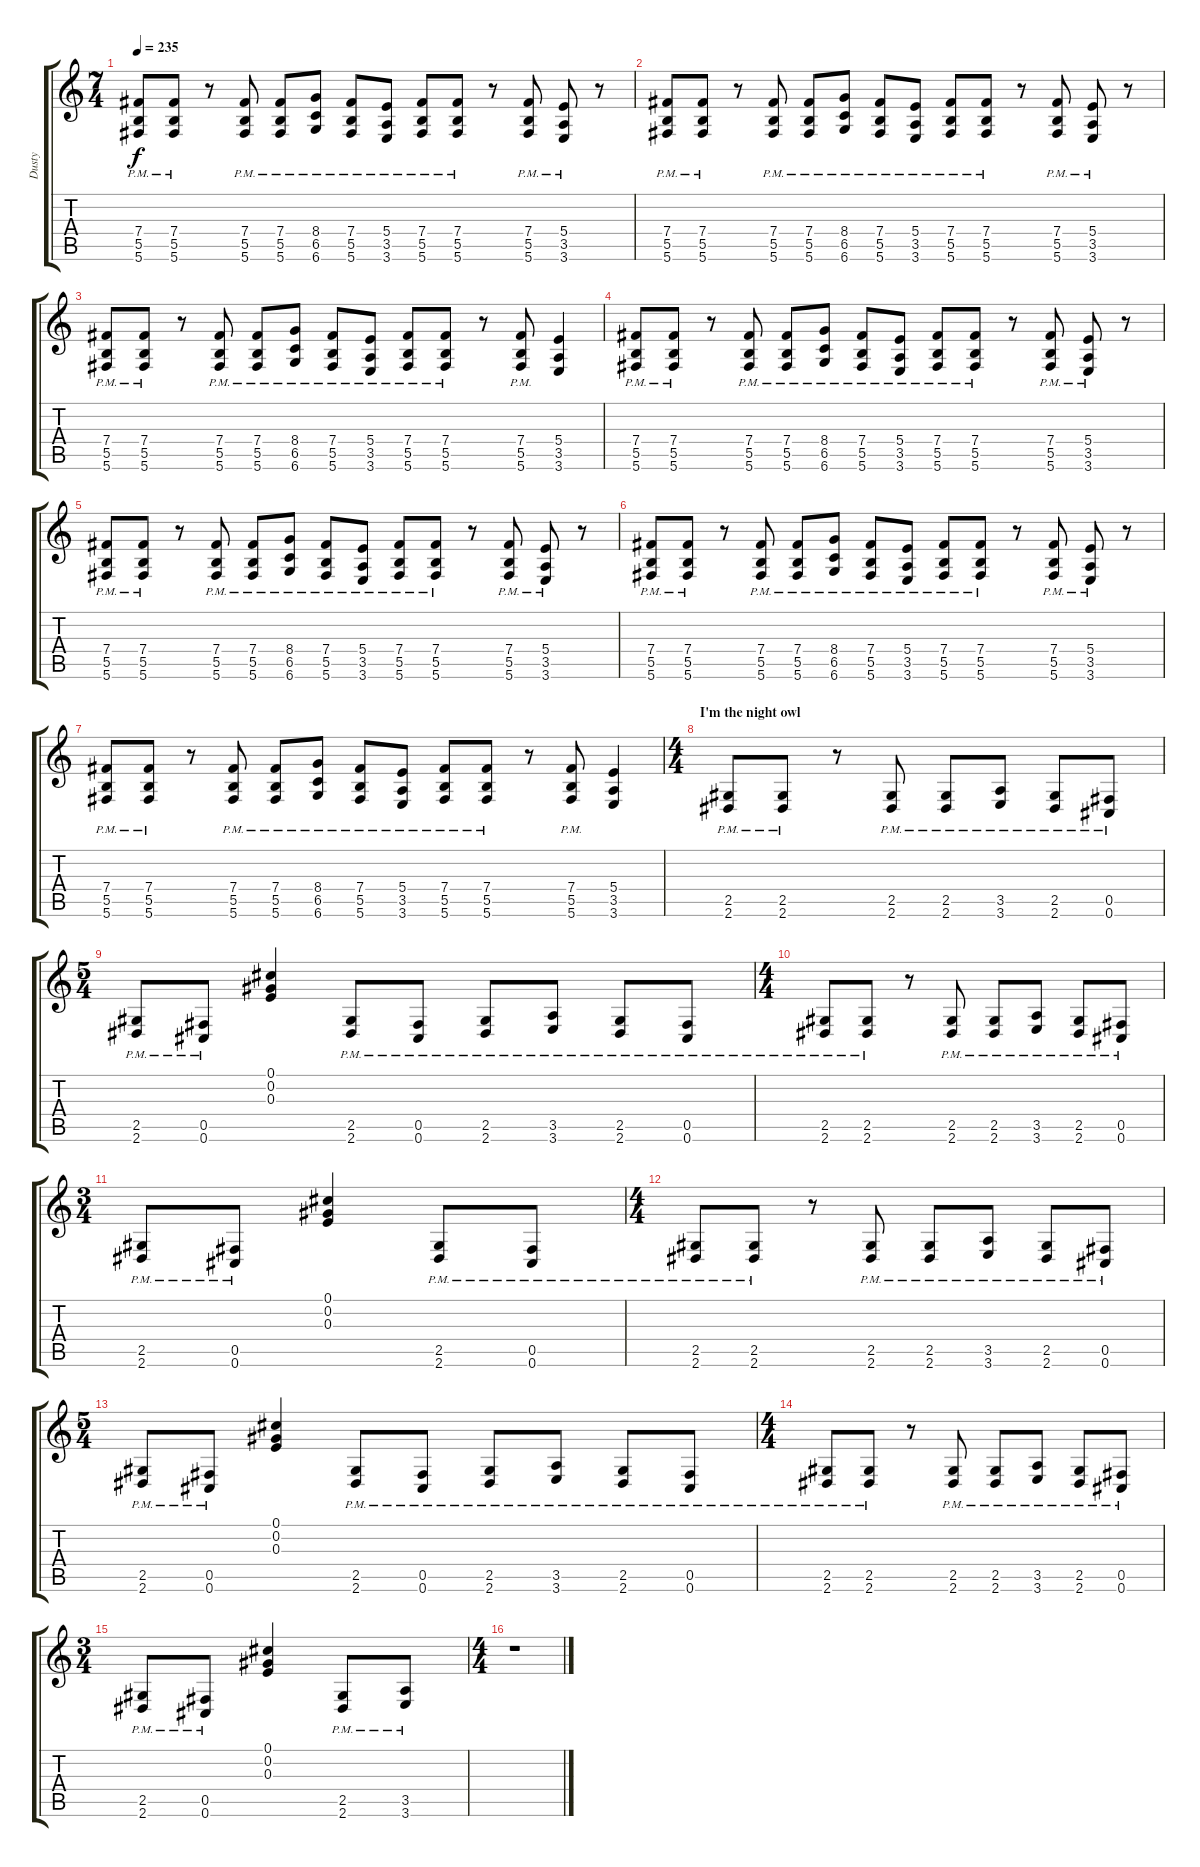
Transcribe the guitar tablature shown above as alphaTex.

\track ("Dusty" "Dusty") {instrument distortionguitar}
\staff {score tabs}
\tuning (Db4 Ab3 E3 B2 Gb2 Db2) {hide}
\ts (7 4)
\tempo 235
\clef g2
\ks c
(7.4{pm} 5.5{pm} 5.6{pm}).8{dy f} (7.4{pm} 5.5{pm} 5.6{pm}).8 r.8 (7.4{pm} 5.5{pm} 5.6{pm}).8 (7.4{pm} 5.5{pm} 5.6{pm}).8 (8.4{pm} 6.5{pm} 6.6{pm}).8 (7.4{pm} 5.5{pm} 5.6{pm}).8 (5.4{pm} 3.5{pm} 3.6{pm}).8 (7.4{pm} 5.5{pm} 5.6{pm}).8 (7.4{pm} 5.5{pm} 5.6{pm}).8 r.8 (7.4{pm} 5.5{pm} 5.6{pm}).8 (5.4{pm} 3.5{pm} 3.6{pm}).8 r.8 |
(7.4{pm} 5.5{pm} 5.6{pm}).8 (7.4{pm} 5.5{pm} 5.6{pm}).8 r.8 (7.4{pm} 5.5{pm} 5.6{pm}).8 (7.4{pm} 5.5{pm} 5.6{pm}).8 (8.4{pm} 6.5{pm} 6.6{pm}).8 (7.4{pm} 5.5{pm} 5.6{pm}).8 (5.4{pm} 3.5{pm} 3.6{pm}).8 (7.4{pm} 5.5{pm} 5.6{pm}).8 (7.4{pm} 5.5{pm} 5.6{pm}).8 r.8 (7.4{pm} 5.5{pm} 5.6{pm}).8 (5.4{pm} 3.5{pm} 3.6{pm}).8 r.8 |
(7.4{pm} 5.5{pm} 5.6{pm}).8 (7.4{pm} 5.5{pm} 5.6{pm}).8 r.8 (7.4{pm} 5.5{pm} 5.6{pm}).8 (7.4{pm} 5.5{pm} 5.6{pm}).8 (8.4{pm} 6.5{pm} 6.6{pm}).8 (7.4{pm} 5.5{pm} 5.6{pm}).8 (5.4{pm} 3.5{pm} 3.6{pm}).8 (7.4{pm} 5.5{pm} 5.6{pm}).8 (7.4{pm} 5.5{pm} 5.6{pm}).8 r.8 (7.4{pm} 5.5{pm} 5.6{pm}).8 (5.4 3.5 3.6).4 |
(7.4{pm} 5.5{pm} 5.6{pm}).8 (7.4{pm} 5.5{pm} 5.6{pm}).8 r.8 (7.4{pm} 5.5{pm} 5.6{pm}).8 (7.4{pm} 5.5{pm} 5.6{pm}).8 (8.4{pm} 6.5{pm} 6.6{pm}).8 (7.4{pm} 5.5{pm} 5.6{pm}).8 (5.4{pm} 3.5{pm} 3.6{pm}).8 (7.4{pm} 5.5{pm} 5.6{pm}).8 (7.4{pm} 5.5{pm} 5.6{pm}).8 r.8 (7.4{pm} 5.5{pm} 5.6{pm}).8 (5.4{pm} 3.5{pm} 3.6{pm}).8 r.8 |
(7.4{pm} 5.5{pm} 5.6{pm}).8 (7.4{pm} 5.5{pm} 5.6{pm}).8 r.8 (7.4{pm} 5.5{pm} 5.6{pm}).8 (7.4{pm} 5.5{pm} 5.6{pm}).8 (8.4{pm} 6.5{pm} 6.6{pm}).8 (7.4{pm} 5.5{pm} 5.6{pm}).8 (5.4{pm} 3.5{pm} 3.6{pm}).8 (7.4{pm} 5.5{pm} 5.6{pm}).8 (7.4{pm} 5.5{pm} 5.6{pm}).8 r.8 (7.4{pm} 5.5{pm} 5.6{pm}).8 (5.4{pm} 3.5{pm} 3.6{pm}).8 r.8 |
(7.4{pm} 5.5{pm} 5.6{pm}).8 (7.4{pm} 5.5{pm} 5.6{pm}).8 r.8 (7.4{pm} 5.5{pm} 5.6{pm}).8 (7.4{pm} 5.5{pm} 5.6{pm}).8 (8.4{pm} 6.5{pm} 6.6{pm}).8 (7.4{pm} 5.5{pm} 5.6{pm}).8 (5.4{pm} 3.5{pm} 3.6{pm}).8 (7.4{pm} 5.5{pm} 5.6{pm}).8 (7.4{pm} 5.5{pm} 5.6{pm}).8 r.8 (7.4{pm} 5.5{pm} 5.6{pm}).8 (5.4{pm} 3.5{pm} 3.6{pm}).8 r.8 |
(7.4{pm} 5.5{pm} 5.6{pm}).8 (7.4{pm} 5.5{pm} 5.6{pm}).8 r.8 (7.4{pm} 5.5{pm} 5.6{pm}).8 (7.4{pm} 5.5{pm} 5.6{pm}).8 (8.4{pm} 6.5{pm} 6.6{pm}).8 (7.4{pm} 5.5{pm} 5.6{pm}).8 (5.4{pm} 3.5{pm} 3.6{pm}).8 (7.4{pm} 5.5{pm} 5.6{pm}).8 (7.4{pm} 5.5{pm} 5.6{pm}).8 r.8 (7.4{pm} 5.5{pm} 5.6{pm}).8 (5.4 3.5 3.6).4 |
\ts (4 4)
\section ("" "I'm the night owl")
(2.5{pm} 2.6{pm}).8 (2.5{pm} 2.6{pm}).8 r.8 (2.5{pm} 2.6{pm}).8 (2.5{pm} 2.6{pm}).8 (3.5{pm} 3.6{pm}).8 (2.5{pm} 2.6{pm}).8 (0.5{pm} 0.6{pm}).8 |
\ts (5 4)
(2.5{pm} 2.6{pm}).8 (0.5{pm} 0.6{pm}).8 (0.1 0.2 0.3).4 (2.5{pm} 2.6{pm}).8 (0.5{pm} 0.6{pm}).8 (2.5{pm} 2.6{pm}).8 (3.5{pm} 3.6{pm}).8 (2.5{pm} 2.6{pm}).8 (0.5{pm} 0.6{pm}).8 |
\ts (4 4)
(2.5{pm} 2.6{pm}).8 (2.5{pm} 2.6{pm}).8 r.8 (2.5{pm} 2.6{pm}).8 (2.5{pm} 2.6{pm}).8 (3.5{pm} 3.6{pm}).8 (2.5{pm} 2.6{pm}).8 (0.5{pm} 0.6{pm}).8 |
\ts (3 4)
(2.5{pm} 2.6{pm}).8 (0.5{pm} 0.6{pm}).8 (0.1 0.2 0.3).4 (2.5{pm} 2.6{pm}).8 (0.5{pm} 0.6{pm}).8 |
\ts (4 4)
(2.5{pm} 2.6{pm}).8 (2.5{pm} 2.6{pm}).8 r.8 (2.5{pm} 2.6{pm}).8 (2.5{pm} 2.6{pm}).8 (3.5{pm} 3.6{pm}).8 (2.5{pm} 2.6{pm}).8 (0.5{pm} 0.6{pm}).8 |
\ts (5 4)
(2.5{pm} 2.6{pm}).8 (0.5{pm} 0.6{pm}).8 (0.1 0.2 0.3).4 (2.5{pm} 2.6{pm}).8 (0.5{pm} 0.6{pm}).8 (2.5{pm} 2.6{pm}).8 (3.5{pm} 3.6{pm}).8 (2.5{pm} 2.6{pm}).8 (0.5{pm} 0.6{pm}).8 |
\ts (4 4)
(2.5{pm} 2.6{pm}).8 (2.5{pm} 2.6{pm}).8 r.8 (2.5{pm} 2.6{pm}).8 (2.5{pm} 2.6{pm}).8 (3.5{pm} 3.6{pm}).8 (2.5{pm} 2.6{pm}).8 (0.5{pm} 0.6{pm}).8 |
\ts (3 4)
(2.5{pm} 2.6{pm}).8 (0.5{pm} 0.6{pm}).8 (0.1 0.2 0.3).4 (2.5{pm} 2.6{pm}).8 (3.5{pm} 3.6{pm}).8 |
\ts (4 4)
r.1
